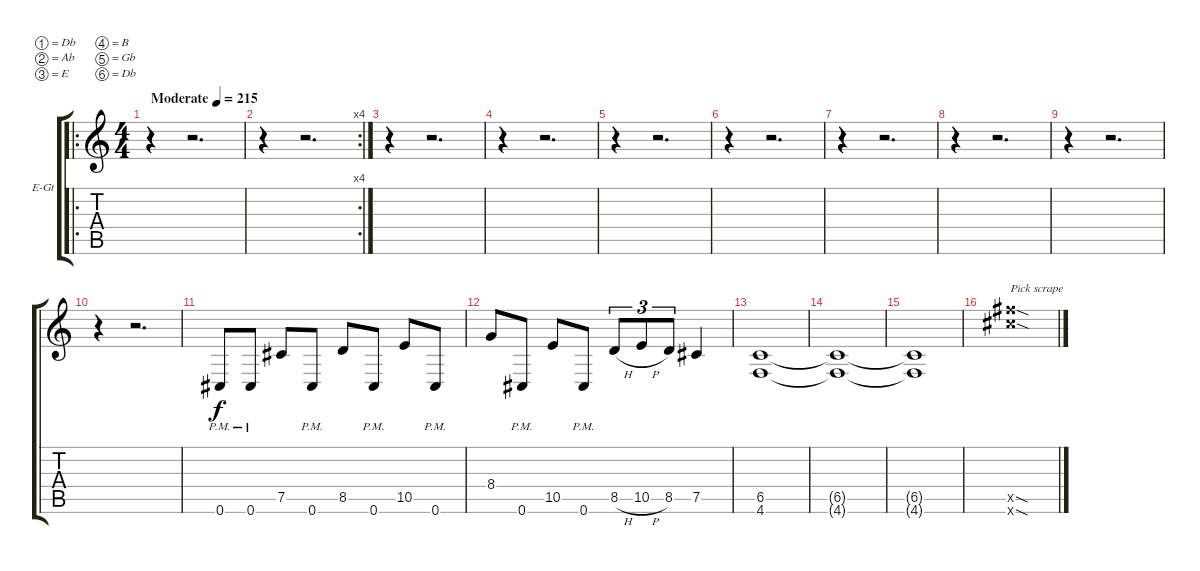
\bracketExtendMode groupsimilarinstruments
\firstSystemTrackNameOrientation horizontal
\otherSystemsTrackNameOrientation horizontal
\track ("Phil Demmel" "E-Gt") {instrument distortionguitar}
\staff {score tabs}
\tuning (Db4 Ab3 E3 B2 Gb2 Db2)
\ro
\ts (4 4)
\beaming (8 2 2 2 2)
\tempo (215 "Moderate")
\clef g2
\ks c
r.4{dy f instrument distortionguitar} r.2{d} |
\rc 4
r.4 r.2{d} |
r.4 r.2{d} |
r.4 r.2{d} |
r.4 r.2{d} |
r.4 r.2{d} |
r.4 r.2{d} |
r.4 r.2{d} |
r.4 r.2{d} |
r.4 r.2{d} |
0.6{pm}.8 0.6{pm}.8 7.5.8 0.6{pm}.8 8.5.8 0.6{pm}.8 10.5.8 0.6{pm}.8 |
8.4.8 0.6{pm}.8 10.5.8 0.6{pm}.8 8.5{h}.8{tu (3 2)} 10.5{h}.8{tu (3 2)} 8.5.8{tu (3 2)} 7.5.4 |
(6.5 4.6).1 |
(6.5{t} 4.6{t}).1 |
(6.5{t} 4.6{t}).1 |
(24.5{sod x} 24.6{sod x}).1{txt "Pick scrape"}
